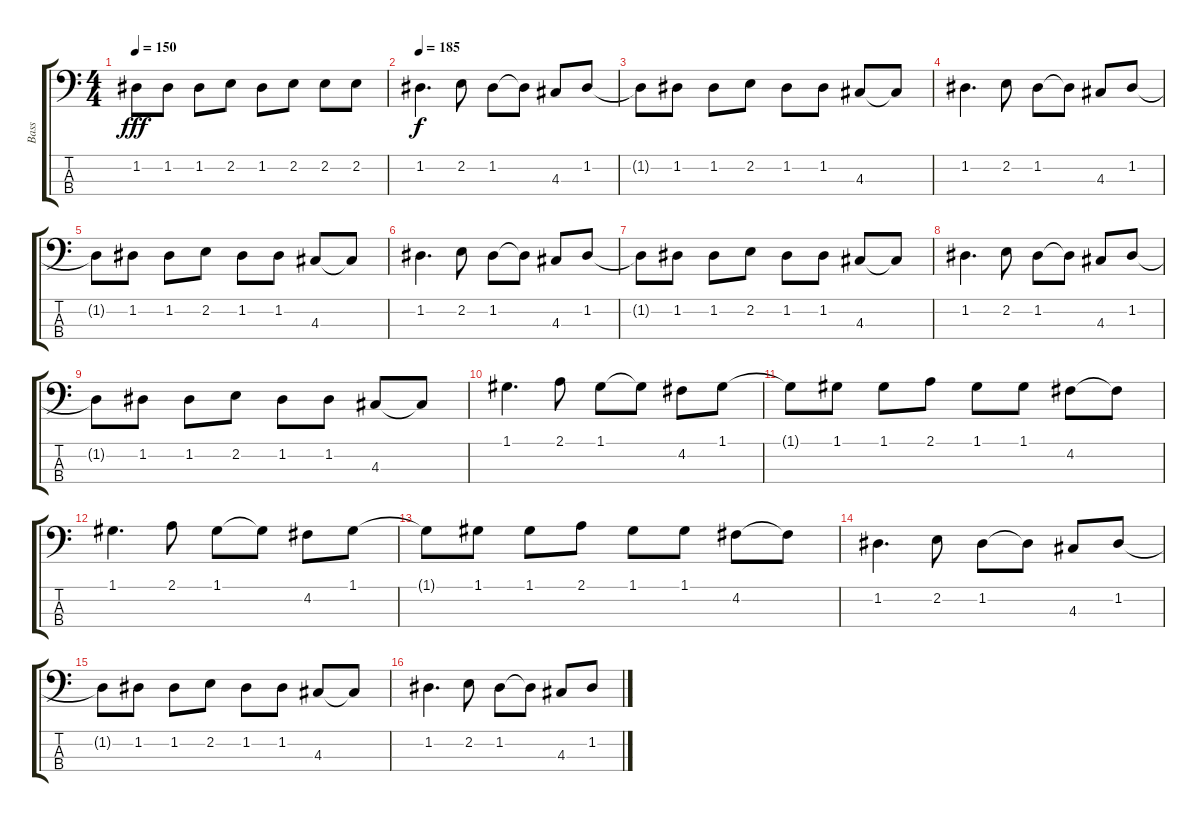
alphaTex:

\track ("Bass" "Bass") {instrument electricbassfinger}
\staff {score tabs}
\tuning (G2 D2 A1 E1) {hide}
\ts (4 4)
\tempo 150
\clef f4
\ks c
1.2.8{dy fff} 1.2.8 1.2.8 2.2.8 1.2.8 2.2.8 2.2.8 2.2.8 |
\tempo 185
1.2.4{d dy f} 2.2.8 1.2.8 1.2{t}.8 4.3.8 1.2.8 |
1.2{t}.8 1.2.8 1.2.8 2.2.8 1.2.8 1.2.8 4.3.8 4.3{t}.8 |
1.2.4{d} 2.2.8 1.2.8 1.2{t}.8 4.3.8 1.2.8 |
1.2{t}.8 1.2.8 1.2.8 2.2.8 1.2.8 1.2.8 4.3.8 4.3{t}.8 |
1.2.4{d} 2.2.8 1.2.8 1.2{t}.8 4.3.8 1.2.8 |
1.2{t}.8 1.2.8 1.2.8 2.2.8 1.2.8 1.2.8 4.3.8 4.3{t}.8 |
1.2.4{d} 2.2.8 1.2.8 1.2{t}.8 4.3.8 1.2.8 |
1.2{t}.8 1.2.8 1.2.8 2.2.8 1.2.8 1.2.8 4.3.8 4.3{t}.8 |
1.1.4{d} 2.1.8 1.1.8 1.1{t}.8 4.2.8 1.1.8 |
1.1{t}.8 1.1.8 1.1.8 2.1.8 1.1.8 1.1.8 4.2.8 4.2{t}.8 |
1.1.4{d} 2.1.8 1.1.8 1.1{t}.8 4.2.8 1.1.8 |
1.1{t}.8 1.1.8 1.1.8 2.1.8 1.1.8 1.1.8 4.2.8 4.2{t}.8 |
1.2.4{d} 2.2.8 1.2.8 1.2{t}.8 4.3.8 1.2.8 |
1.2{t}.8 1.2.8 1.2.8 2.2.8 1.2.8 1.2.8 4.3.8 4.3{t}.8 |
1.2.4{d} 2.2.8 1.2.8 1.2{t}.8 4.3.8 1.2.8
